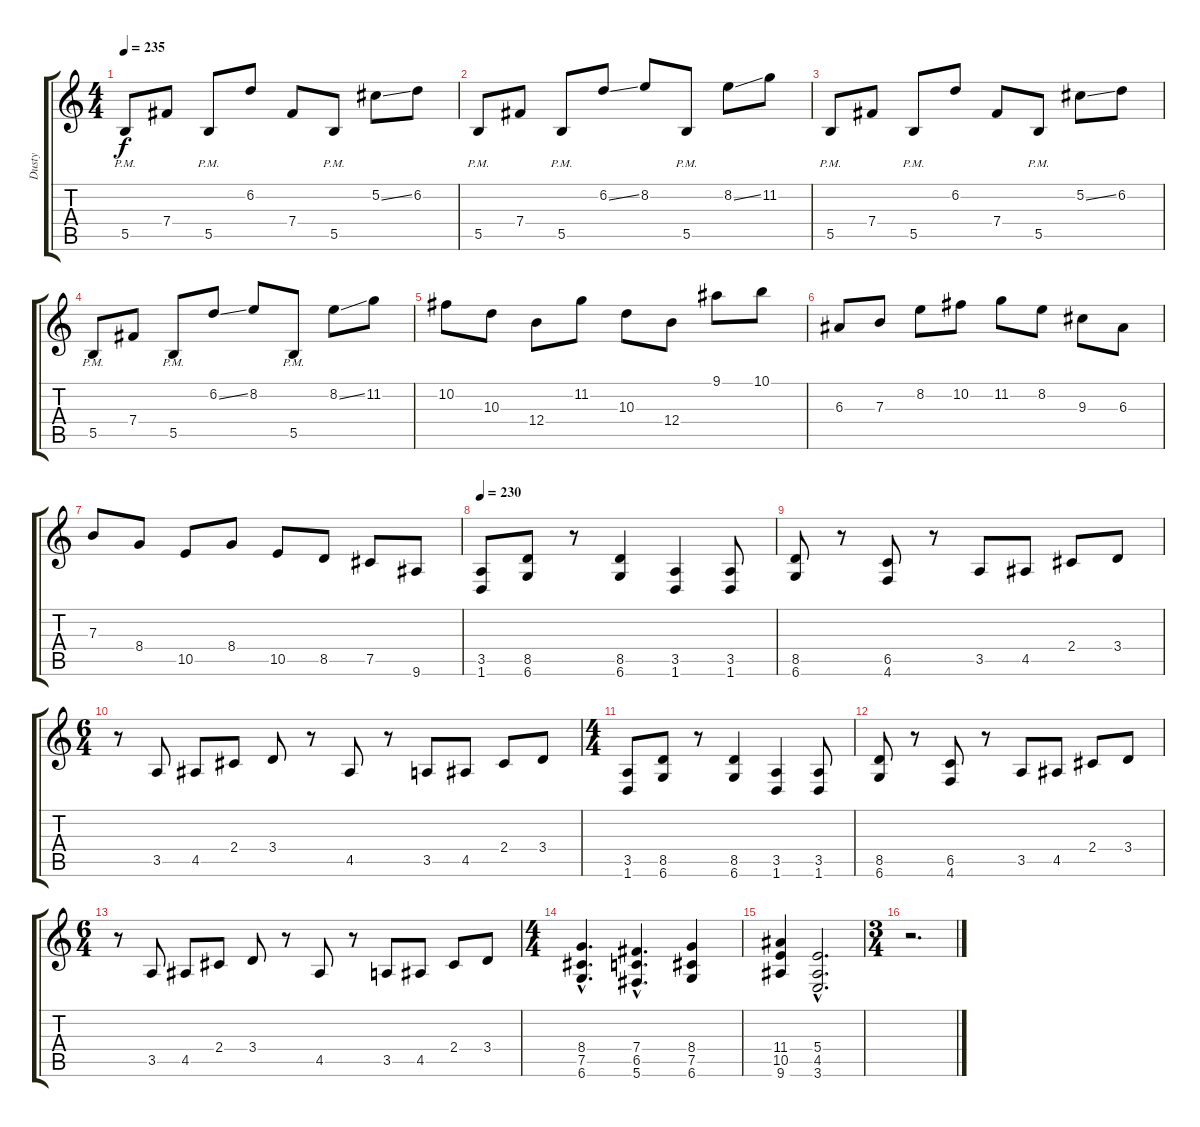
\track ("Dusty" "Dusty") {instrument distortionguitar}
\staff {score tabs}
\tuning (Db4 Ab3 E3 B2 Gb2 Db2) {hide}
\ts (4 4)
\tempo 235
\clef g2
\ks c
5.5{pm}.8{dy f} 7.4.8 5.5{pm}.8 6.2.8 7.4.8 5.5{pm}.8 5.2{ss}.8 6.2.8 |
5.5{pm}.8 7.4.8 5.5{pm}.8 6.2{ss}.8 8.2.8 5.5{pm}.8 8.2{ss}.8 11.2.8 |
5.5{pm}.8 7.4.8 5.5{pm}.8 6.2.8 7.4.8 5.5{pm}.8 5.2{ss}.8 6.2.8 |
5.5{pm}.8 7.4.8 5.5{pm}.8 6.2{ss}.8 8.2.8 5.5{pm}.8 8.2{ss}.8 11.2.8 |
10.2.8 10.3.8 12.4.8 11.2.8 10.3.8 12.4.8 9.1.8 10.1.8 |
6.3.8 7.3.8 8.2.8 10.2.8 11.2.8 8.2.8 9.3.8 6.3.8 |
7.3.8 8.4.8 10.5.8 8.4.8 10.5.8 8.5.8 7.5.8 9.6.8 |
\section ("" "")
\tempo 230
(3.5 1.6).8 (8.5 6.6).8 r.8 (8.5 6.6).4 (3.5 1.6).4 (3.5 1.6).8 |
(8.5 6.6).8 r.8 (6.5 4.6).8 r.8 3.5.8 4.5.8 2.4.8 3.4.8 |
\ts (6 4)
r.8 3.5.8 4.5.8 2.4.8 3.4.8 r.8 4.5.8 r.8 3.5.8 4.5.8 2.4.8 3.4.8 |
\ts (4 4)
(3.5 1.6).8 (8.5 6.6).8 r.8 (8.5 6.6).4 (3.5 1.6).4 (3.5 1.6).8 |
(8.5 6.6).8 r.8 (6.5 4.6).8 r.8 3.5.8 4.5.8 2.4.8 3.4.8 |
\ts (6 4)
r.8 3.5.8 4.5.8 2.4.8 3.4.8 r.8 4.5.8 r.8 3.5.8 4.5.8 2.4.8 3.4.8 |
\ts (4 4)
(8.4{hac} 7.5{hac} 6.6{hac}).4{d} (7.4{hac} 6.5{hac} 5.6{hac}).4{d} (8.4 7.5 6.6).4 |
(11.4 10.5 9.6).4 (5.4{hac} 4.5{hac} 3.6{hac}).2{d} |
\ts (3 4)
r.2{d}
